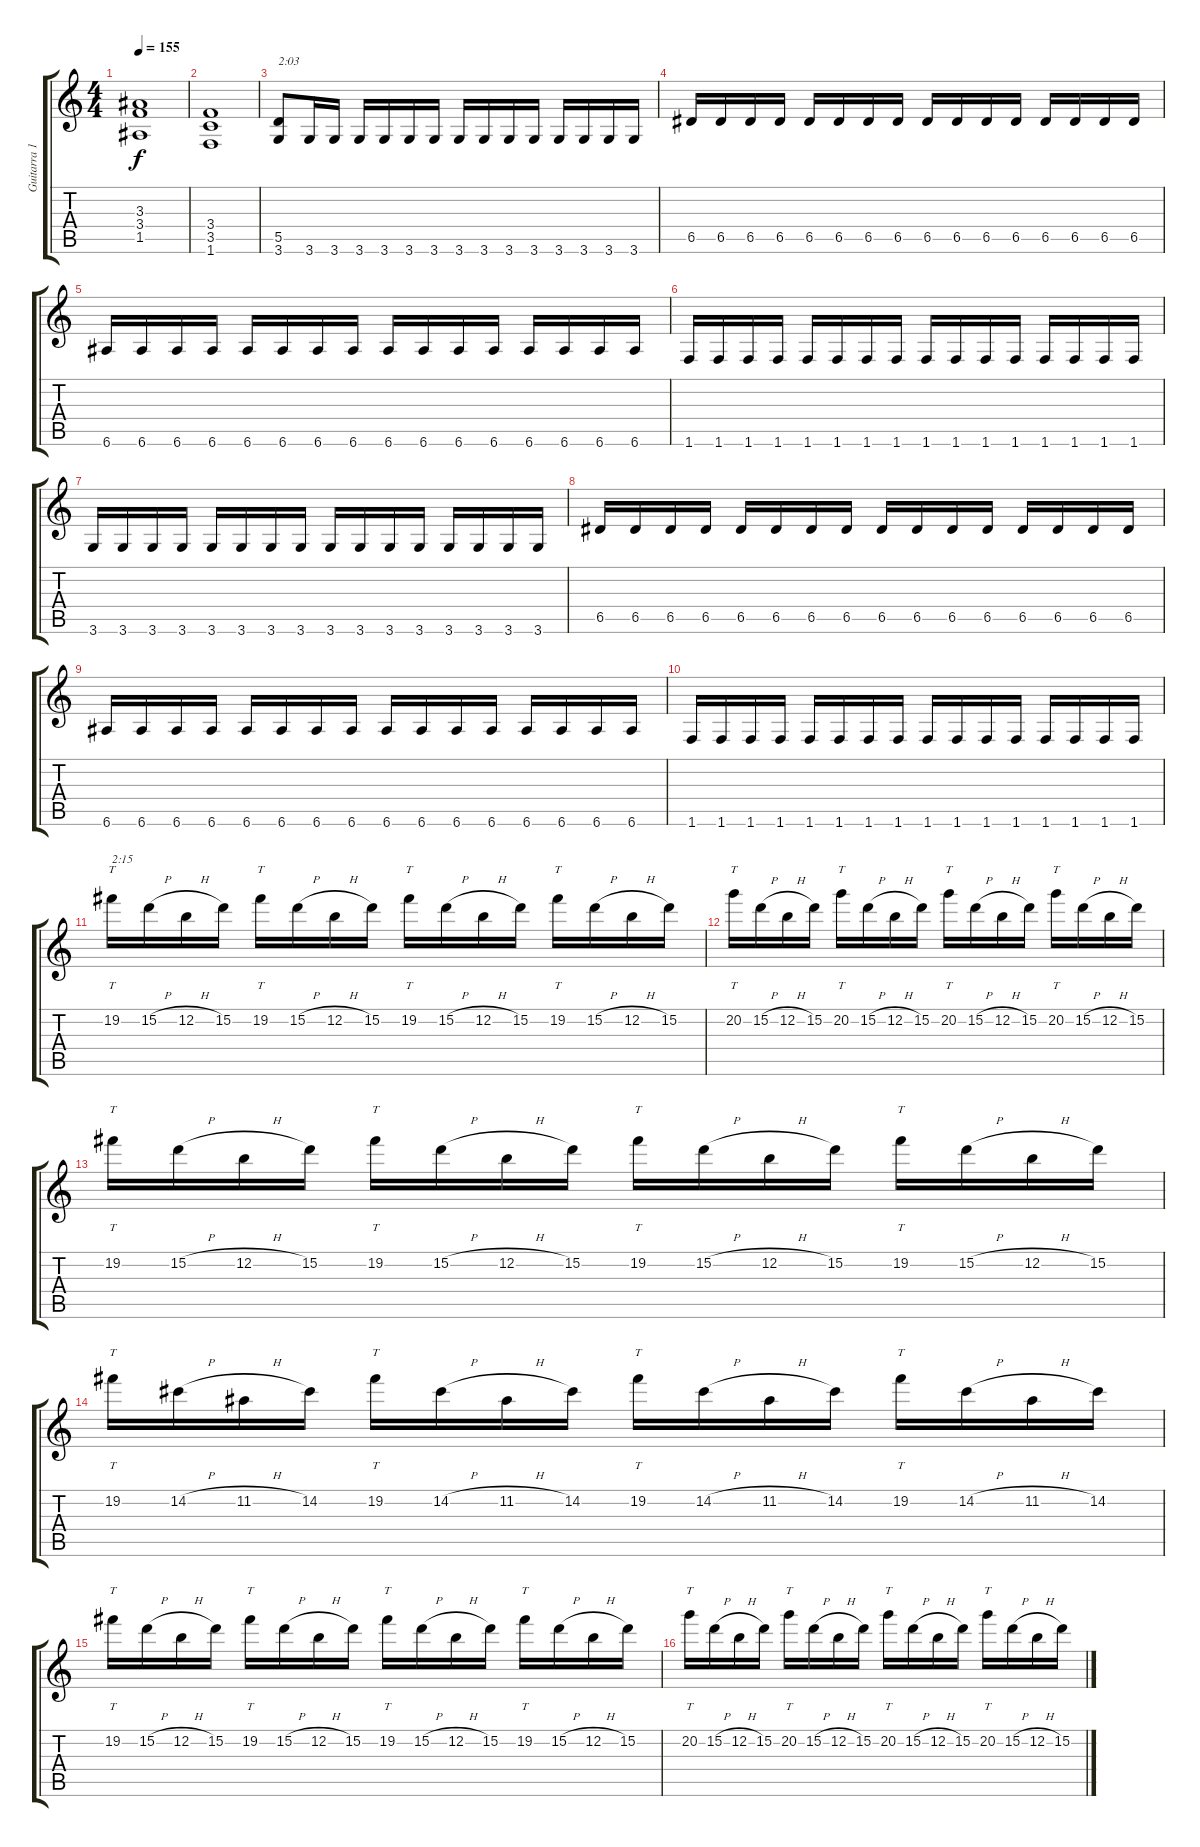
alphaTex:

\track ("Guitarra 1" "Guitarra 1") {instrument distortionguitar}
\staff {score tabs}
\tuning (E4 B3 G3 D3 A2 E2) {hide}
\ts (4 4)
\tempo 155
\clef g2
\ks c
(3.3 3.4 1.5).1{dy f} |
(3.4 3.5 1.6).1 |
(5.5 3.6).8{txt "2:03"} 3.6.16 3.6.16 3.6.16 3.6.16 3.6.16 3.6.16 3.6.16 3.6.16 3.6.16 3.6.16 3.6.16 3.6.16 3.6.16 3.6.16 |
6.5.16 6.5.16 6.5.16 6.5.16 6.5.16 6.5.16 6.5.16 6.5.16 6.5.16 6.5.16 6.5.16 6.5.16 6.5.16 6.5.16 6.5.16 6.5.16 |
6.6.16 6.6.16 6.6.16 6.6.16 6.6.16 6.6.16 6.6.16 6.6.16 6.6.16 6.6.16 6.6.16 6.6.16 6.6.16 6.6.16 6.6.16 6.6.16 |
1.6.16 1.6.16 1.6.16 1.6.16 1.6.16 1.6.16 1.6.16 1.6.16 1.6.16 1.6.16 1.6.16 1.6.16 1.6.16 1.6.16 1.6.16 1.6.16 |
3.6.16 3.6.16 3.6.16 3.6.16 3.6.16 3.6.16 3.6.16 3.6.16 3.6.16 3.6.16 3.6.16 3.6.16 3.6.16 3.6.16 3.6.16 3.6.16 |
6.5.16 6.5.16 6.5.16 6.5.16 6.5.16 6.5.16 6.5.16 6.5.16 6.5.16 6.5.16 6.5.16 6.5.16 6.5.16 6.5.16 6.5.16 6.5.16 |
6.6.16 6.6.16 6.6.16 6.6.16 6.6.16 6.6.16 6.6.16 6.6.16 6.6.16 6.6.16 6.6.16 6.6.16 6.6.16 6.6.16 6.6.16 6.6.16 |
1.6.16 1.6.16 1.6.16 1.6.16 1.6.16 1.6.16 1.6.16 1.6.16 1.6.16 1.6.16 1.6.16 1.6.16 1.6.16 1.6.16 1.6.16 1.6.16 |
19.2.16{tt txt "2:15"} 15.2{h}.16 12.2{h}.16 15.2.16 19.2.16{tt} 15.2{h}.16 12.2{h}.16 15.2.16 19.2.16{tt} 15.2{h}.16 12.2{h}.16 15.2.16 19.2.16{tt} 15.2{h}.16 12.2{h}.16 15.2.16 |
20.2.16{tt} 15.2{h}.16 12.2{h}.16 15.2.16 20.2.16{tt} 15.2{h}.16 12.2{h}.16 15.2.16 20.2.16{tt} 15.2{h}.16 12.2{h}.16 15.2.16 20.2.16{tt} 15.2{h}.16 12.2{h}.16 15.2.16 |
19.2.16{tt} 15.2{h}.16 12.2{h}.16 15.2.16 19.2.16{tt} 15.2{h}.16 12.2{h}.16 15.2.16 19.2.16{tt} 15.2{h}.16 12.2{h}.16 15.2.16 19.2.16{tt} 15.2{h}.16 12.2{h}.16 15.2.16 |
19.2.16{tt} 14.2{h}.16 11.2{h}.16 14.2.16 19.2.16{tt} 14.2{h}.16 11.2{h}.16 14.2.16 19.2.16{tt} 14.2{h}.16 11.2{h}.16 14.2.16 19.2.16{tt} 14.2{h}.16 11.2{h}.16 14.2.16 |
19.2.16{tt} 15.2{h}.16 12.2{h}.16 15.2.16 19.2.16{tt} 15.2{h}.16 12.2{h}.16 15.2.16 19.2.16{tt} 15.2{h}.16 12.2{h}.16 15.2.16 19.2.16{tt} 15.2{h}.16 12.2{h}.16 15.2.16 |
20.2.16{tt} 15.2{h}.16 12.2{h}.16 15.2.16 20.2.16{tt} 15.2{h}.16 12.2{h}.16 15.2.16 20.2.16{tt} 15.2{h}.16 12.2{h}.16 15.2.16 20.2.16{tt} 15.2{h}.16 12.2{h}.16 15.2.16
